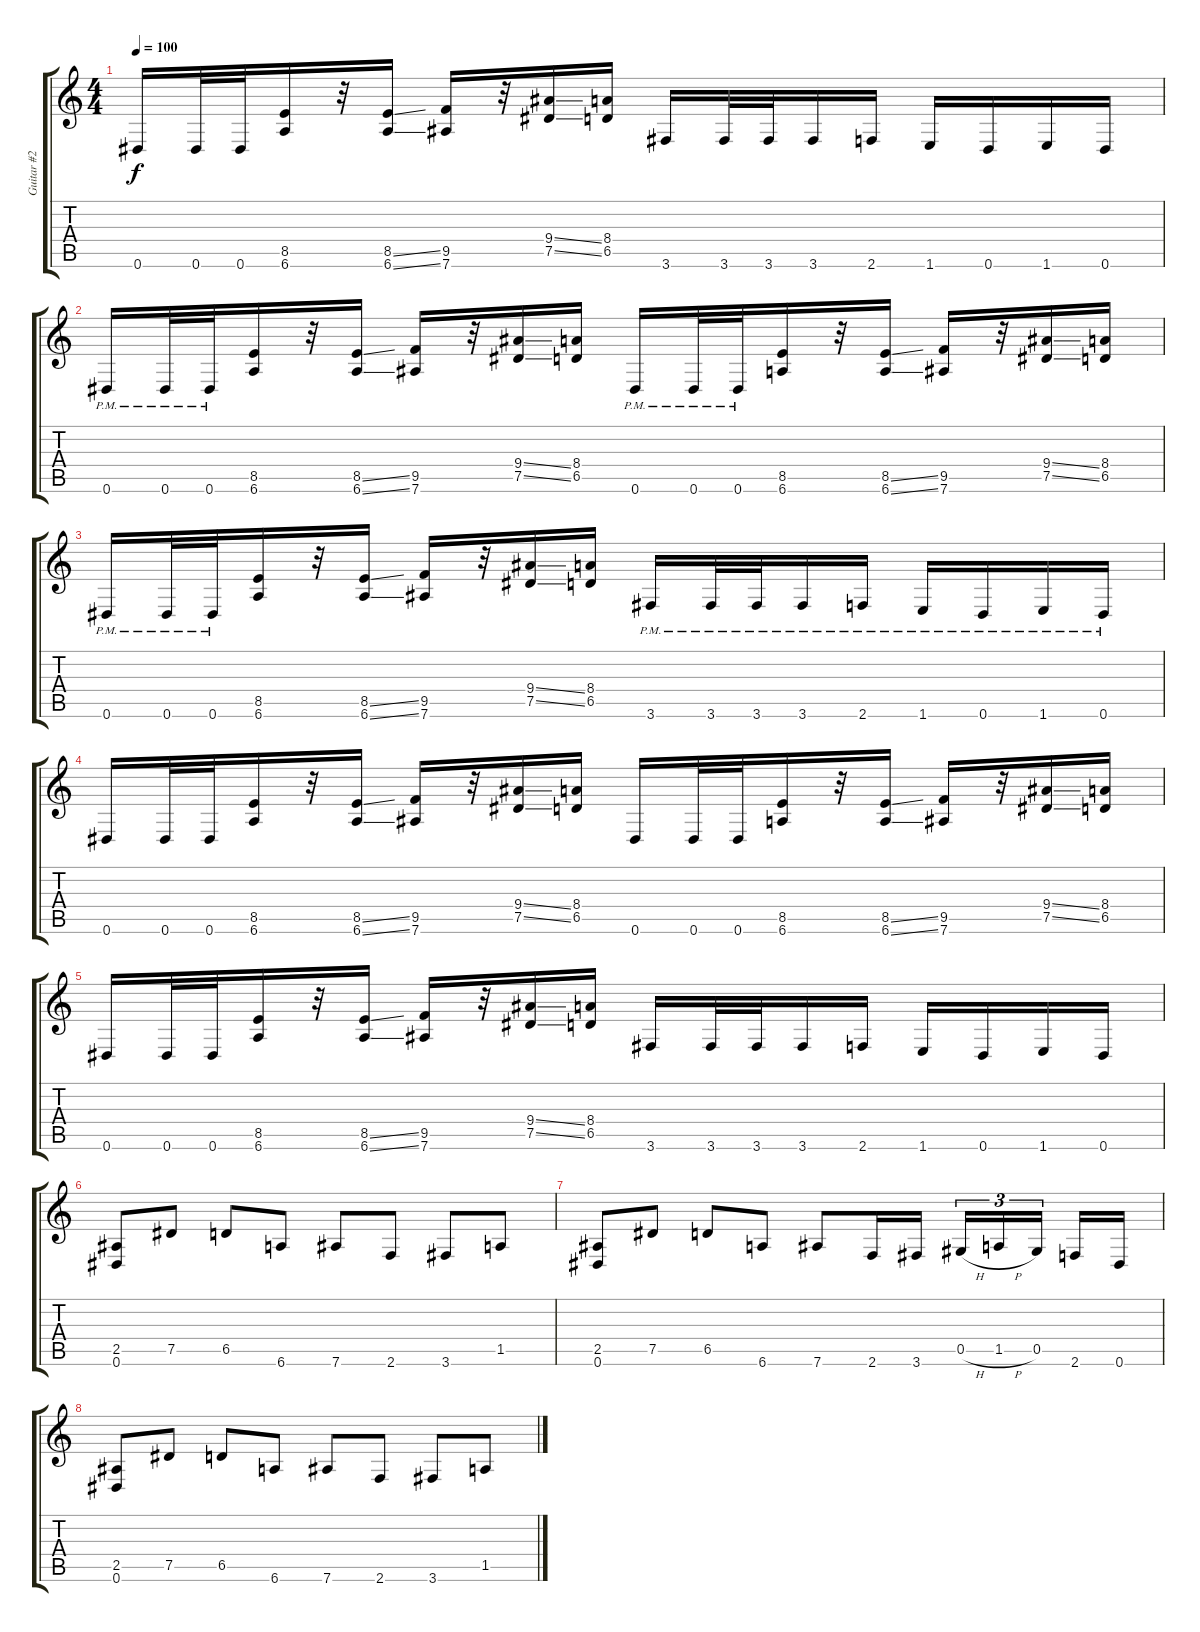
\track ("Guitar #2" "Guitar #2") {instrument distortionguitar}
\staff {score tabs}
\tuning (Eb4 Bb3 Gb3 Db3 Ab2 Eb2) {hide}
\ts (4 4)
\tempo 100
\clef g2
\ks c
0.6.16{dy f} 0.6.32 0.6.32 (8.5 6.6).16 r.32 (8.5{ss} 6.6{ss}).16 (9.5 7.6).16 r.32 (9.4{ss} 7.5{ss}).16 (8.4 6.5).16 3.6.16 3.6.32 3.6.32 3.6.16 2.6.16 1.6.16 0.6.16 1.6.16 0.6.16 |
0.6{pm}.16 0.6{pm}.32 0.6{pm}.32 (8.5 6.6).16 r.32 (8.5{ss} 6.6{ss}).16 (9.5 7.6).16 r.32 (9.4{ss} 7.5{ss}).16 (8.4 6.5).16 0.6{pm}.16 0.6{pm}.32 0.6{pm}.32 (8.5 6.6).16 r.32 (8.5{ss} 6.6{ss}).16 (9.5 7.6).16 r.32 (9.4{ss} 7.5{ss}).16 (8.4 6.5).16 |
0.6{pm}.16 0.6{pm}.32 0.6{pm}.32 (8.5 6.6).16 r.32 (8.5{ss} 6.6{ss}).16 (9.5 7.6).16 r.32 (9.4{ss} 7.5{ss}).16 (8.4 6.5).16 3.6{pm}.16 3.6{pm}.32 3.6{pm}.32 3.6{pm}.16 2.6{pm}.16 1.6{pm}.16 0.6{pm}.16 1.6{pm}.16 0.6{pm}.16 |
0.6.16 0.6.32 0.6.32 (8.5 6.6).16 r.32 (8.5{ss} 6.6{ss}).16 (9.5 7.6).16 r.32 (9.4{ss} 7.5{ss}).16 (8.4 6.5).16 0.6.16 0.6.32 0.6.32 (8.5 6.6).16 r.32 (8.5{ss} 6.6{ss}).16 (9.5 7.6).16 r.32 (9.4{ss} 7.5{ss}).16 (8.4 6.5).16 |
0.6.16 0.6.32 0.6.32 (8.5 6.6).16 r.32 (8.5{ss} 6.6{ss}).16 (9.5 7.6).16 r.32 (9.4{ss} 7.5{ss}).16 (8.4 6.5).16 3.6.16 3.6.32 3.6.32 3.6.16 2.6.16 1.6.16 0.6.16 1.6.16 0.6.16 |
(2.5 0.6).8 7.5.8 6.5.8 6.6.8 7.6.8 2.6.8 3.6.8 1.5.8 |
(2.5 0.6).8 7.5.8 6.5.8 6.6.8 7.6.8 2.6.16 3.6.16 0.5{h}.16{tu (3 2)} 1.5{h}.16{tu (3 2)} 0.5.16{tu (3 2)} 2.6.16 0.6.16 |
(2.5 0.6).8 7.5.8 6.5.8 6.6.8 7.6.8 2.6.8 3.6.8 1.5.8
